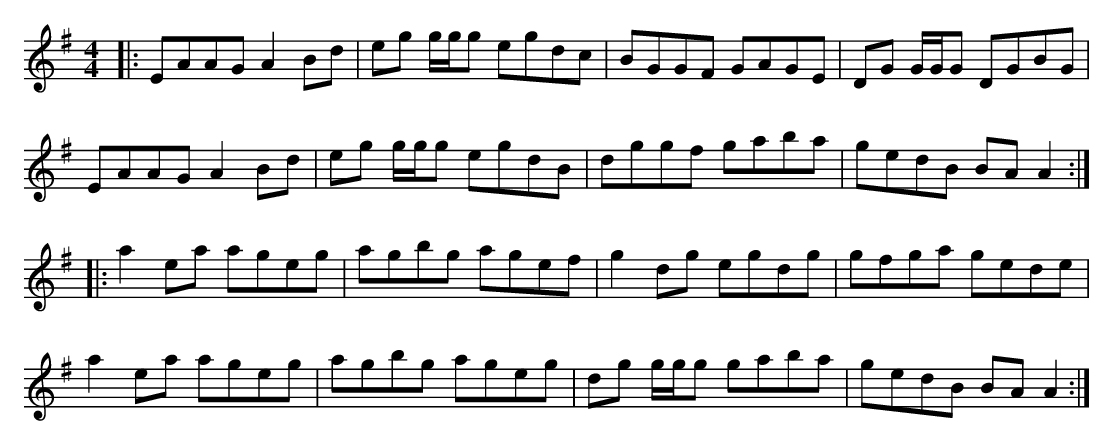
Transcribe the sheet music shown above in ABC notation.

X:1
M:4/4
K:Ador
|:EAAG A2Bd|eg g/g/g egdc|BGGF GAGE|DG G/G/G DGBG|
EAAG A2Bd|eg g/g/g egdB|dggf gaba|gedB BAA2:|
|:a2ea ageg|agbg agef|g2dg egdg|gfga gede|
a2ea ageg|agbg ageg| dg g/g/g gaba|gedB BAA2:|
